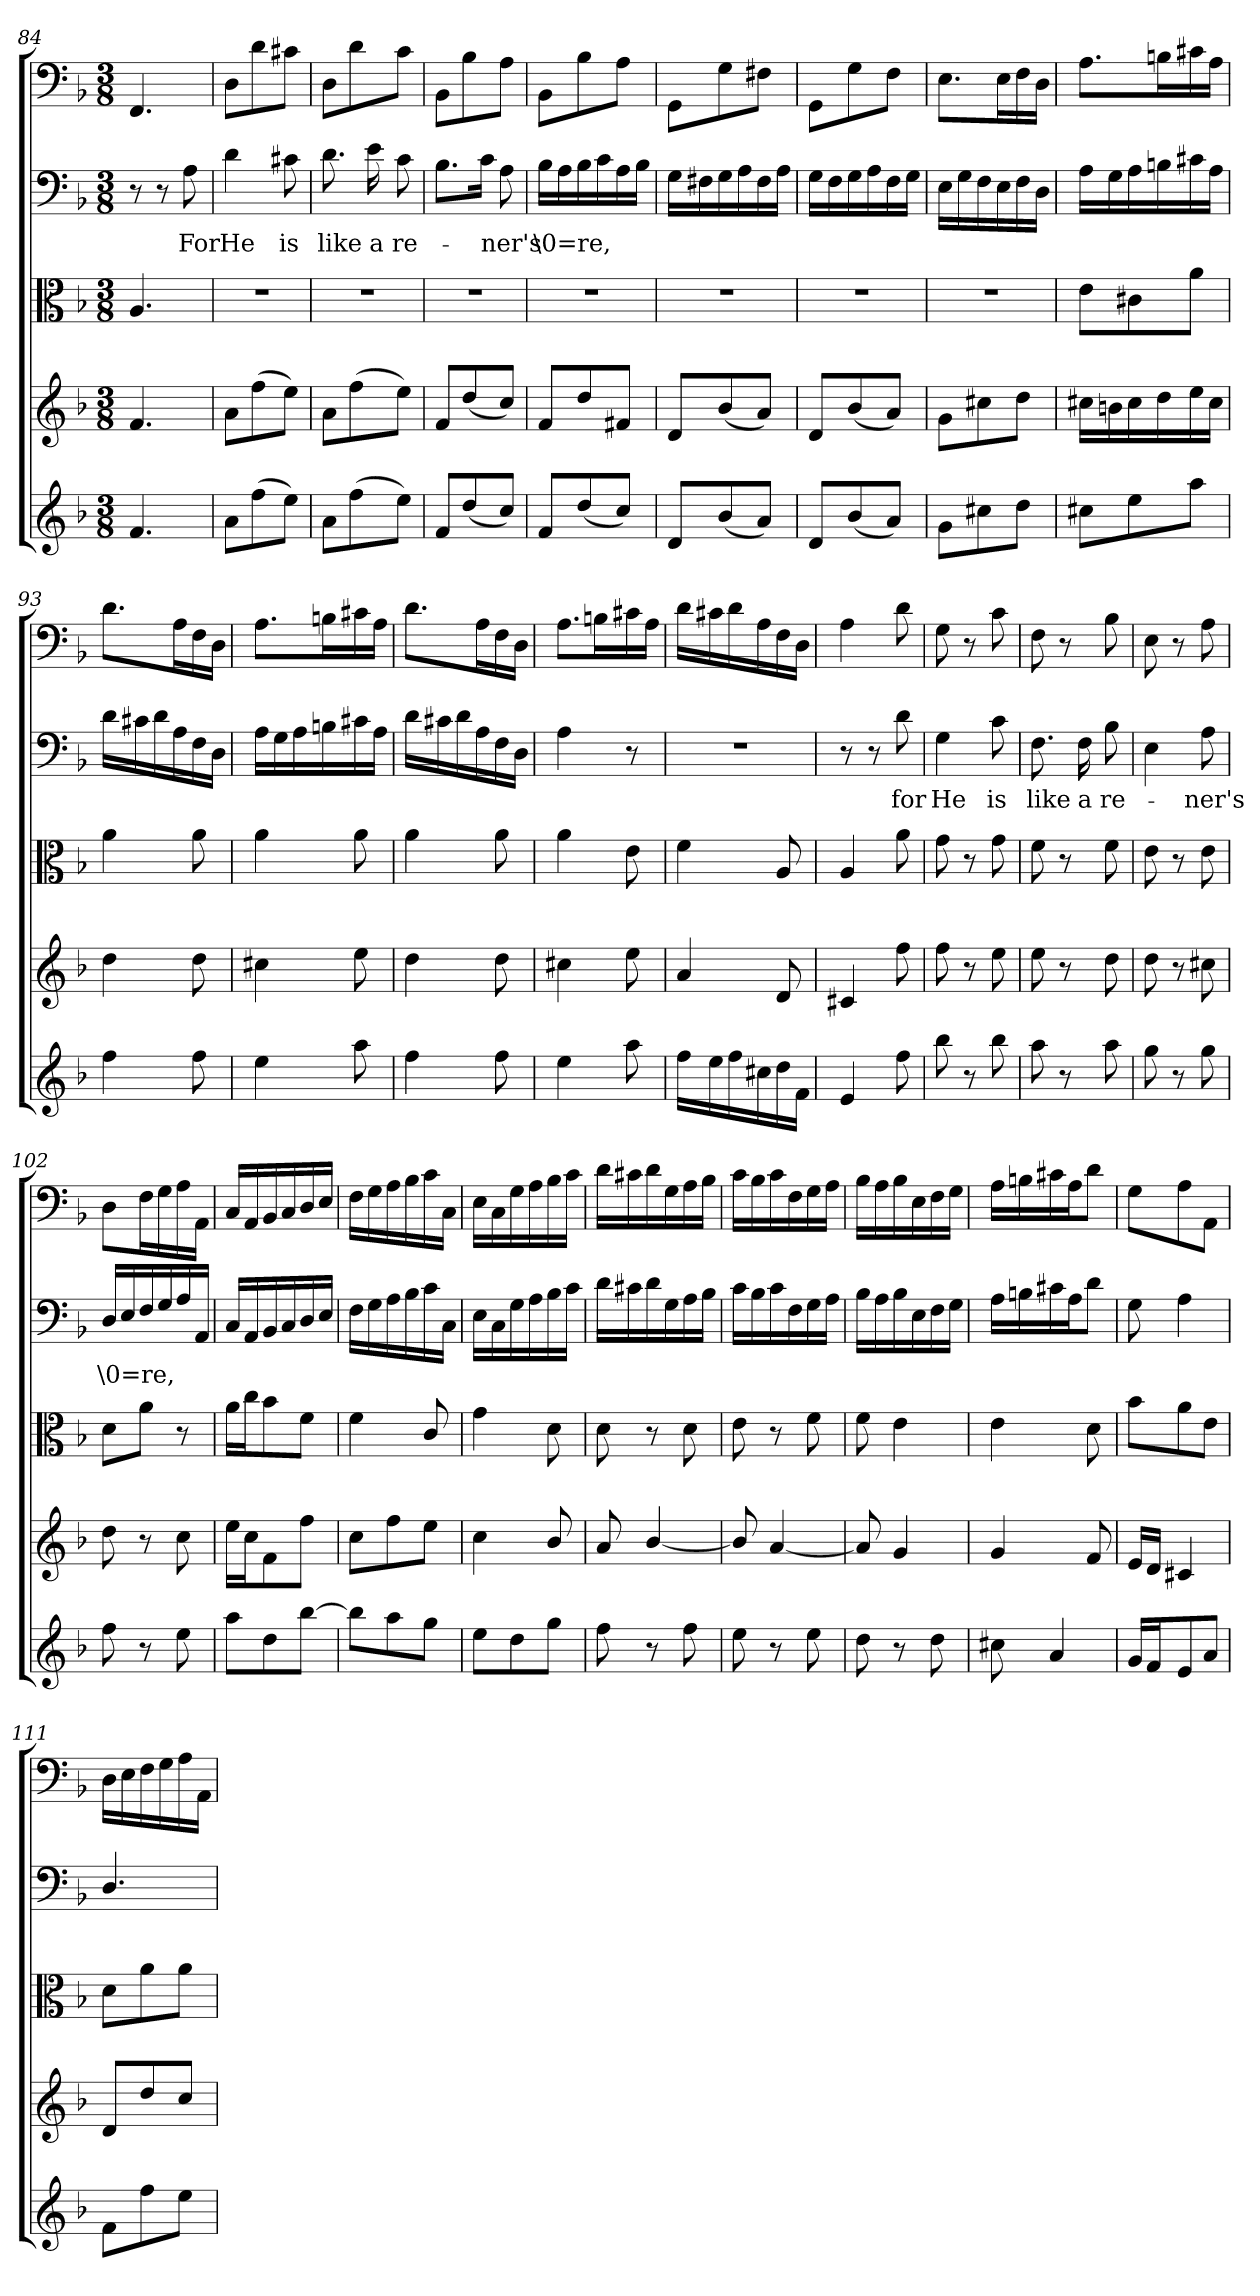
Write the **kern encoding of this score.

**kern	**kern	**kern	**kern	**text	**kern
*part5	*part4	*part3	*part2	*part2	*part1
*staff5	*staff4	*staff3	*staff2	*staff2	*staff1
*clefG2	*clefG2	*clefC3	*clefF4	*	*clefF4
*k[b-]	*k[b-]	*k[b-]	*k[b-]	*	*k[b-]
*d:	*d:	*d:	*d:	*	*d:
*M3/8	*M3/8	*M3/8	*M3/8	*	*M3/8
=84	=84	=84	=84	=84	=84
4.f/	4.f/	4.A/	8r	.	4.FF/
.	.	.	8r	.	.
.	.	.	8A\	For	.
=85	=85	=85	=85	=85	=85
8a\L	8a\L	4.r	4d\	He	8D\L
(8ff\	(8ff\	.	.	.	8d\
8ee\J)	8ee\J)	.	8c#X\	is	8c#X\J
=86	=86	=86	=86	=86	=86
8a\L	8a\L	4.r	8.d\	like	8D\L
(8ff\	(8ff\	.	.	.	8d\
.	.	.	16e\	a	.
8ee\J)	8ee\J)	.	8c\	re-	8c\J
=87	=87	=87	=87	=87	=87
8f/L	8f/L	4.r	8.B-\L	.	8BB-\L
(8dd/	(8dd/	.	.	.	8B-\
.	.	.	16c\Jk	.	.
8cc/J)	8cc/J)	.	8A\	-ner's	8A\J
=88	=88	=88	=88	=88	=88
8f/L	8f/L	4.r	16B-\LL	\0=re,	8BB-\L
.	.	.	16A\	.	.
(8dd/	8dd/	.	16B-\	.	8B-\
.	.	.	16c\	.	.
8cc/J)	8f#X/J	.	16A\	.	8A\J
.	.	.	16B-\JJ	.	.
=89	=89	=89	=89	=89	=89
8d/L	8d/L	4.r	16G\LL	.	8GG\L
.	.	.	16F#X\	.	.
(8b-/	(8b-/	.	16G\	.	8G\
.	.	.	16A\	.	.
8a/J)	8a/J)	.	16F#\	.	8F#X\J
.	.	.	16A\JJ	.	.
=90	=90	=90	=90	=90	=90
8d/L	8d/L	4.r	16G\LL	.	8GG\L
.	.	.	16F\	.	.
(8b-/	(8b-/	.	16G\	.	8G\
.	.	.	16A\	.	.
8a/J)	8a/J)	.	16F\	.	8F\J
.	.	.	16G\JJ	.	.
=91	=91	=91	=91	=91	=91
8g\L	8g\L	4.r	16E\LL	.	8.E\L
.	.	.	16G\	.	.
8cc#X\	8cc#X\	.	16F\	.	.
.	.	.	16E\	.	16E\L
8dd\J	8dd\J	.	16F\	.	16F\
.	.	.	16D\JJ	.	16D\JJ
=92	=92	=92	=92	=92	=92
8cc#X\L	16cc#X\LL	8e\L	16A\LL	.	8.A\L
.	16bn\	.	16G\	.	.
8ee\	16cc#\	8c#X\	16A\	.	.
.	16dd\	.	16Bn\	.	16Bn\L
8aa\J	16ee\	8a\J	16c#X\	.	16c#X\
.	16cc#\JJ	.	16A\JJ	.	16A\JJ
=93	=93	=93	=93	=93	=93
4ff\	4dd\	4a\	16d\LL	.	8.d\L
.	.	.	16c#X\	.	.
.	.	.	16d\	.	.
.	.	.	16A\	.	16A\L
8ff\	8dd\	8a\	16F\	.	16F\
.	.	.	16D\JJ	.	16D\JJ
=94	=94	=94	=94	=94	=94
4ee\	4cc#X\	4a\	16A\LL	.	8.A\L
.	.	.	16G\	.	.
.	.	.	16A\	.	.
.	.	.	16Bn\	.	16Bn\L
8aa\	8ee\	8a\	16c#X\	.	16c#X\
.	.	.	16A\JJ	.	16A\JJ
=95	=95	=95	=95	=95	=95
4ff\	4dd\	4a\	16d\LL	.	8.d\L
.	.	.	16c#X\	.	.
.	.	.	16d\	.	.
.	.	.	16A\	.	16A\L
8ff\	8dd\	8a\	16F\	.	16F\
.	.	.	16D\JJ	.	16D\JJ
=96	=96	=96	=96	=96	=96
4ee\	4cc#X\	4a\	4A\	.	8.A\L
.	.	.	.	.	16Bn\L
8aa\	8ee\	8e\	8r	.	16c#X\
.	.	.	.	.	16A\JJ
=97	=97	=97	=97	=97	=97
16ff\LL	4a/	4f\	4.r	.	16d\LL
16ee\	.	.	.	.	16c#X\
16ff\	.	.	.	.	16d\
16cc#X\	.	.	.	.	16A\
16dd\	8d/	8A/	.	.	16F\
16f\JJ	.	.	.	.	16D\JJ
=98	=98	=98	=98	=98	=98
4e/	4c#X/	4A/	8r	.	4A\
.	.	.	8r	.	.
8ff\	8ff\	8a\	8d\	for	8d\
=99	=99	=99	=99	=99	=99
8bb-\	8ff\	8g\	4G\	He	8G\
8r	8r	8r	.	.	8r
8bb-\	8ee\	8g\	8c\	is	8c\
=100	=100	=100	=100	=100	=100
8aa\	8ee\	8f\	8.F\	like	8F\
8r	8r	8r	.	.	8r
.	.	.	16F\	a	.
8aa\	8dd\	8f\	8B-\	re-	8B-\
=101	=101	=101	=101	=101	=101
8gg\	8dd\	8e\	4E\	.	8E\
8r	8r	8r	.	.	8r
8gg\	8cc#X\	8e\	8A\	-ner's	8A\
=102	=102	=102	=102	=102	=102
8ff\	8dd\	8d\L	16D/LL	\0=re,	8D\L
.	.	.	16E/	.	.
8r	8r	8a\J	16F/	.	16F\L
.	.	.	16G/	.	16G\
8ee\	8cc\	8r	16A/	.	16A\
.	.	.	16AA/JJ	.	16AA\JJ
=103	=103	=103	=103	=103	=103
8aa\L	16ee\LL	16a\LL	16C/LL	.	16C/LL
.	16cc\J	16cc\J	16AA/	.	16AA/
8dd\	8f\	8b-\	16BB-/	.	16BB-/
.	.	.	16C/	.	16C/
[8bb-\J	8ff\J	8f\J	16D/	.	16D/
.	.	.	16E/JJ	.	16E/JJ
=104	=104	=104	=104	=104	=104
8bb-\L]	8cc\L	4f\	16F\LL	.	16F\LL
.	.	.	16G\	.	16G\
8aa\	8ff\	.	16A\	.	16A\
.	.	.	16B-\	.	16B-\
8gg\J	8ee\J	8c/	16c\	.	16c\
.	.	.	16C\JJ	.	16C\JJ
=105	=105	=105	=105	=105	=105
8ee\L	4cc\	4g\	16E\LL	.	16E\LL
.	.	.	16C\	.	16C\
8dd\	.	.	16G\	.	16G\
.	.	.	16A\	.	16A\
8gg\J	8b-/	8d\	16B-\	.	16B-\
.	.	.	16c\JJ	.	16c\JJ
=106	=106	=106	=106	=106	=106
8ff\	8a/	8d\	16d\LL	.	16d\LL
.	.	.	16c#X\	.	16c#X\
8r	[4b-/	8r	16d\	.	16d\
.	.	.	16G\	.	16G\
8ff\	.	8d\	16A\	.	16A\
.	.	.	16B-\JJ	.	16B-\JJ
=107	=107	=107	=107	=107	=107
8ee\	8b-/]	8e\	16c\LL	.	16c\LL
.	.	.	16B-\	.	16B-\
8r	[4a/	8r	16c\	.	16c\
.	.	.	16F\	.	16F\
8ee\	.	8f\	16G\	.	16G\
.	.	.	16A\JJ	.	16A\JJ
=108	=108	=108	=108	=108	=108
8dd\	8a/]	8f\	16B-\LL	.	16B-\LL
.	.	.	16A\	.	16A\
8r	4g/	4e\	16B-\	.	16B-\
.	.	.	16E\	.	16E\
8dd\	.	.	16F\	.	16F\
.	.	.	16G\JJ	.	16G\JJ
=109	=109	=109	=109	=109	=109
8cc#X\	4g/	4e\	16A\LL	.	16A\LL
.	.	.	16Bn\	.	16Bn\
4a/	.	.	16c#X\	.	16c#X\
.	.	.	16A\J	.	16A\J
.	8f/	8d\	8d\J	.	8d\J
=110	=110	=110	=110	=110	=110
16g/LL	16e/LL	8b-\L	8G\	.	8G\L
16f/J	16d/JJ	.	.	.	.
8e/	4c#X/	8a\	4A\	.	8A\
8a/J	.	8e\J	.	.	8AA\J
=111	=111	=111	=111	=111	=111
8f\L	8d/L	8d\L	4.D/	.	16D\LL
.	.	.	.	.	16E\
8ff\	8dd/	8a\	.	.	16F\
.	.	.	.	.	16G\
8ee\J	8cc/J	8a\J	.	.	16A\
.	.	.	.	.	16AA\JJ
=	=	=	=	=	=
*-	*-	*-	*-	*-	*-
